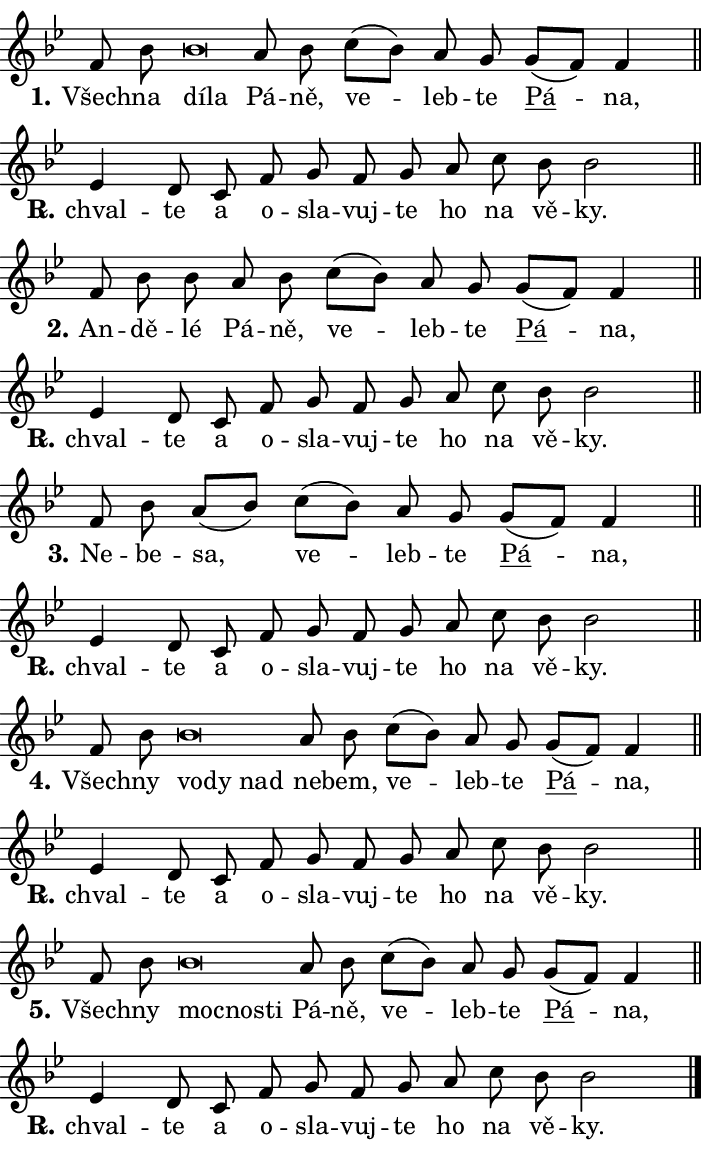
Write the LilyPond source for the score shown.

\version "2.24.0"
\header { tagline = "" }
\paper {
  indent = 0\cm
  top-margin = 0\cm
  right-margin = 0.13\cm % to fit lyric hyphens
  bottom-margin = 0\cm
  left-margin = 0\cm
  paper-width = 12\cm
  page-breaking = #ly:one-page-breaking
  system-system-spacing.basic-distance = #11
  score-system-spacing.basic-distance = #11
  ragged-last = ##f
}


%% Author: Thomas Morley
%% https://lists.gnu.org/archive/html/lilypond-user/2020-05/msg00002.html
#(define (line-position grob)
"Returns position of @var[grob} in current system:
   @code{'start}, if at first time-step
   @code{'end}, if at last time-step
   @code{'middle} otherwise
"
  (let* ((col (ly:item-get-column grob))
         (ln (ly:grob-object col 'left-neighbor))
         (rn (ly:grob-object col 'right-neighbor))
         (col-to-check-left (if (ly:grob? ln) ln col))
         (col-to-check-right (if (ly:grob? rn) rn col))
         (break-dir-left
           (and
             (ly:grob-property col-to-check-left 'non-musical #f)
             (ly:item-break-dir col-to-check-left)))
         (break-dir-right
           (and
             (ly:grob-property col-to-check-right 'non-musical #f)
             (ly:item-break-dir col-to-check-right))))
        (cond ((eqv? 1 break-dir-left) 'start)
              ((eqv? -1 break-dir-right) 'end)
              (else 'middle))))

#(define (tranparent-at-line-position vctor)
  (lambda (grob)
  "Relying on @code{line-position} select the relevant enry from @var{vctor}.
Used to determine transparency,"
    (case (line-position grob)
      ((end) (not (vector-ref vctor 0)))
      ((middle) (not (vector-ref vctor 1)))
      ((start) (not (vector-ref vctor 2))))))

noteHeadBreakVisibility =
#(define-music-function (break-visibility)(vector?)
"Makes @code{NoteHead}s transparent relying on @var{break-visibility}"
#{
  \override NoteHead.transparent =
    #(tranparent-at-line-position break-visibility)
#})

#(define delete-ledgers-for-transparent-note-heads
  (lambda (grob)
    "Reads whether a @code{NoteHead} is transparent.
If so this @code{NoteHead} is removed from @code{'note-heads} from
@var{grob}, which is supposed to be @code{LedgerLineSpanner}.
As a result ledgers are not printed for this @code{NoteHead}"
    (let* ((nhds-array (ly:grob-object grob 'note-heads))
           (nhds-list
             (if (ly:grob-array? nhds-array)
                 (ly:grob-array->list nhds-array)
                 '()))
           ;; Relies on the transparent-property being done before
           ;; Staff.LedgerLineSpanner.after-line-breaking is executed.
           ;; This is fragile ...
           (to-keep
             (remove
               (lambda (nhd)
                 (ly:grob-property nhd 'transparent #f))
               nhds-list)))
      ;; TODO find a better method to iterate over grob-arrays, similiar
      ;; to filter/remove etc for lists
      ;; For now rebuilt from scratch
      (set! (ly:grob-object grob 'note-heads)  '())
      (for-each
        (lambda (nhd)
          (ly:pointer-group-interface::add-grob grob 'note-heads nhd))
        to-keep))))

squashNotes = {
  \override NoteHead.X-extent = #'(-0.2 . 0.2)
  \override NoteHead.Y-extent = #'(-0.75 . 0)
  \override NoteHead.stencil =
    #(lambda (grob)
       (let ((pos (ly:grob-property grob 'staff-position)))
         (begin
           (if (< pos -7) (display "ERROR: Lower brevis then expected\n") (display ""))
           (if (<= pos -6) ly:text-interface::print ly:note-head::print))))
}
unSquashNotes = {
  \revert NoteHead.X-extent
  \revert NoteHead.Y-extent
  \revert NoteHead.stencil
}

hideNotes = \noteHeadBreakVisibility #begin-of-line-visible
unHideNotes = \noteHeadBreakVisibility #all-visible

% work-around for resetting accidentals
% https://lilypond.org/doc/v2.23/Documentation/notation/displaying-rhythms#unmetered-music
cadenzaMeasure = {
  \cadenzaOff
  \partial 1024 s1024
  \cadenzaOn
}

#(define-markup-command (accent layout props text) (markup?)
  "Underline accented syllable"
  (interpret-markup layout props
    #{\markup \override #'(offset . 4.3) \underline { #text }#}))

responsum = \markup \concat {
  "R" \hspace #-1.05 \path #0.1 #'((moveto 0 0.07) (lineto 0.9 0.8)) \hspace #0.05 "."
}

spaceSize = #0.6828661417322834 % exact space size for TeX Gyre Schola

\layout {
  \context {
    \Staff
    \remove "Time_signature_engraver"
    \override LedgerLineSpanner.after-line-breaking = #delete-ledgers-for-transparent-note-heads
  }
  \context {
    \Lyrics {
      \override LyricSpace.minimum-distance = \spaceSize
      \override LyricText.font-name = #"TeX Gyre Schola"
      \override LyricText.font-size = 1
      \override StanzaNumber.font-name = #"TeX Gyre Schola Bold"
      \override StanzaNumber.font-size = 1
    }
  }
  \context {
    \Score 
    \override NoteHead.text =
      #(lambda (grob) 
        (let ((pos (ly:grob-property grob 'staff-position)))
          #{\markup {
            \combine
              \halign #-0.55 \raise #(if (= pos -6) 0 0.5) \override #'(thickness . 2) \draw-line #'(3.2 . 0)
              \musicglyph "noteheads.sM1"
          }#}))
  }
}

% magnetic-lyrics.ily
%
%   written by
%     Jean Abou Samra <jean@abou-samra.fr>
%     Werner Lemberg <wl@gnu.org>
%
%   adapted by
%     Jiri Hon <jiri.hon@gmail.com>
%
% Version 2022-Apr-15

% https://www.mail-archive.com/lilypond-user@gnu.org/msg149350.html

#(define (Left_hyphen_pointer_engraver context)
   "Collect syllable-hyphen-syllable occurrences in lyrics and store
them in properties.  This engraver only looks to the left.  For
example, if the lyrics input is @code{foo -- bar}, it does the
following.

@itemize @bullet
@item
Set the @code{text} property of the @code{LyricHyphen} grob between
@q{foo} and @q{bar} to @code{foo}.

@item
Set the @code{left-hyphen} property of the @code{LyricText} grob with
text @q{foo} to the @code{LyricHyphen} grob between @q{foo} and
@q{bar}.
@end itemize

Use this auxiliary engraver in combination with the
@code{lyric-@/text::@/apply-@/magnetic-@/offset!} hook."
   (let ((hyphen #f)
         (text #f))
     (make-engraver
      (acknowledgers
       ((lyric-syllable-interface engraver grob source-engraver)
        (set! text grob)))
      (end-acknowledgers
       ((lyric-hyphen-interface engraver grob source-engraver)
        ;(when (not (grob::has-interface grob 'lyric-space-interface))
          (set! hyphen grob)));)
      ((stop-translation-timestep engraver)
       (when (and text hyphen)
         (ly:grob-set-object! text 'left-hyphen hyphen))
       (set! text #f)
       (set! hyphen #f)))))

#(define (lyric-text::apply-magnetic-offset! grob)
   "If the space between two syllables is less than the value in
property @code{LyricText@/.details@/.squash-threshold}, move the right
syllable to the left so that it gets concatenated with the left
syllable.

Use this function as a hook for
@code{LyricText@/.after-@/line-@/breaking} if the
@code{Left_@/hyphen_@/pointer_@/engraver} is active."
   (let ((hyphen (ly:grob-object grob 'left-hyphen #f)))
     (when hyphen
       (let ((left-text (ly:spanner-bound hyphen LEFT)))
         (when (grob::has-interface left-text 'lyric-syllable-interface)
           (let* ((common (ly:grob-common-refpoint grob left-text X))
                  (this-x-ext (ly:grob-extent grob common X))
                  (left-x-ext
                   (begin
                     ;; Trigger magnetism for left-text.
                     (ly:grob-property left-text 'after-line-breaking)
                     (ly:grob-extent left-text common X)))
                  ;; `delta` is the gap width between two syllables.
                  (delta (- (interval-start this-x-ext)
                            (interval-end left-x-ext)))
                  (details (ly:grob-property grob 'details))
                  (threshold (assoc-get 'squash-threshold details 0.2)))
             (when (< delta threshold)
               (let* (;; We have to manipulate the input text so that
                      ;; ligatures crossing syllable boundaries are not
                      ;; disabled.  For languages based on the Latin
                      ;; script this is essentially a beautification.
                      ;; However, for non-Western scripts it can be a
                      ;; necessity.
                      (lt (ly:grob-property left-text 'text))
                      (rt (ly:grob-property grob 'text))
                      (is-space (grob::has-interface hyphen 'lyric-space-interface))
                      (space (if is-space " " ""))
                      (extra-delta (if is-space spaceSize 0))
                      ;; Append new syllable.
                      (ltrt-space (if (and (string? lt) (string? rt))
                                (string-append lt space rt)
                                (make-concat-markup (list lt space rt))))
                      ;; Right-align `ltrt` to the right side.
                      (ltrt-space-markup (grob-interpret-markup
                               grob
                               (make-translate-markup
                                (cons (interval-length this-x-ext) 0)
                                (make-right-align-markup ltrt-space)))))
                 (begin
                   ;; Don't print `left-text`.
                   (ly:grob-set-property! left-text 'stencil #f)
                   ;; Set text and stencil (which holds all collected
                   ;; syllables so far) and shift it to the left.
                   (ly:grob-set-property! grob 'text ltrt-space)
                   (ly:grob-set-property! grob 'stencil ltrt-space-markup)
                   (ly:grob-translate-axis! grob (- (- delta extra-delta)) X))))))))))


#(define (lyric-hyphen::displace-bounds-first grob)
   ;; Make very sure this callback isn't triggered too early.
   (let ((left (ly:spanner-bound grob LEFT))
         (right (ly:spanner-bound grob RIGHT)))
     (ly:grob-property left 'after-line-breaking)
     (ly:grob-property right 'after-line-breaking)
     (ly:lyric-hyphen::print grob)))

squashThreshold = #0.4

\layout {
  \context {
    \Lyrics
    \consists #Left_hyphen_pointer_engraver
    \override LyricText.after-line-breaking =
      #lyric-text::apply-magnetic-offset!
    \override LyricHyphen.stencil = #lyric-hyphen::displace-bounds-first
    \override LyricText.details.squash-threshold = \squashThreshold
    \override LyricHyphen.minimum-distance = 0
    \override LyricHyphen.minimum-length = \squashThreshold
  }
}

squashText = \override LyricText.details.squash-threshold = 9999
unSquashText = \override LyricText.details.squash-threshold = \squashThreshold

leftText = \override LyricText.self-alignment-X = #LEFT
unLeftText = \revert LyricText.self-alignment-X

starOffset = #(lambda (grob) 
                (let ((x_offset (ly:self-alignment-interface::aligned-on-x-parent grob)))
                  (if (= x_offset 0) 0 (+ x_offset 1.2))))

star = #(define-music-function (syllable)(string?)
"Append star separator at the end of a syllable"
#{
  \once \override LyricText.X-offset = #starOffset
  \lyricmode { \markup {
    #syllable
    \override #'((font-name . "TeX Gyre Schola Bold")) \hspace #0.2 \lower #0.65 \larger "*"
  } }
#})

starAccent = #(define-music-function (syllable)(string?)
"Append star separator at the end of a syllable and make accent"
#{
  \once \override LyricText.X-offset = #starOffset
  \lyricmode { \markup {
    \accent #syllable
    \override #'((font-name . "TeX Gyre Schola Bold")) \hspace #0.2 \lower #0.65 \larger "*"
  } }
#})

breath = #(define-music-function (syllable)(string?)
"Append breathing indicator at the end of a syllable"
#{
  \lyricmode { \markup { #syllable "+" } }
#})

optionalBreath = #(define-music-function (syllable)(string?)
"Append optional breathing indicator at the end of a syllable"
#{
  \lyricmode { \markup { #syllable "(+)" } }
#})


\score {
    <<
        \new Voice = "melody" { \cadenzaOn \key bes \major \relative { f'8 bes \bar "" \squashNotes bes\breve*1/16 \hideNotes \breve*1/16 \bar "" \unHideNotes \unSquashNotes a8 bes \bar "" c[( bes)] \bar "" a g \bar "" \bar "" g[( f)] f4 \cadenzaMeasure \bar "||" \break } }
        \new Lyrics \lyricsto "melody" { \lyricmode { \set stanza = "1."
Všech -- na \leftText dí -- \squashText la \unLeftText \unSquashText Pá -- ně, ve -- leb -- te \markup \accent Pá -- na, } }
    >>
    \layout {}
}

\score {
    <<
        \new Voice = "melody" { \cadenzaOn \key bes \major \relative { es'4 d8 c \bar "" f g f \bar "" g a \bar "" c bes bes2 \cadenzaMeasure \bar "||" \break } }
        \new Lyrics \lyricsto "melody" { \lyricmode { \set stanza = \responsum
chval -- te a o -- sla -- vuj -- te ho na vě -- ky. } }
    >>
    \layout {}
}

\score {
    <<
        \new Voice = "melody" { \cadenzaOn \key bes \major \relative { f'8 bes \bar "" bes a8 bes \bar "" c[( bes)] \bar "" a g \bar "" \bar "" g[( f)] f4 \cadenzaMeasure \bar "||" \break } }
        \new Lyrics \lyricsto "melody" { \lyricmode { \set stanza = "2."
An -- dě -- lé Pá -- ně, ve -- leb -- te \markup \accent Pá -- na, } }
    >>
    \layout {}
}

\score {
    <<
        \new Voice = "melody" { \cadenzaOn \key bes \major \relative { es'4 d8 c \bar "" f g f \bar "" g a \bar "" c bes bes2 \cadenzaMeasure \bar "||" \break } }
        \new Lyrics \lyricsto "melody" { \lyricmode { \set stanza = \responsum
chval -- te a o -- sla -- vuj -- te ho na vě -- ky. } }
    >>
    \layout {}
}

\score {
    <<
        \new Voice = "melody" { \cadenzaOn \key bes \major \relative { f'8 bes8 a8[( bes)] \bar "" c[( bes)] \bar "" a g \bar "" \bar "" g[( f)] f4 \cadenzaMeasure \bar "||" \break } }
        \new Lyrics \lyricsto "melody" { \lyricmode { \set stanza = "3."
Ne -- be -- sa, ve -- leb -- te \markup \accent Pá -- na, } }
    >>
    \layout {}
}

\score {
    <<
        \new Voice = "melody" { \cadenzaOn \key bes \major \relative { es'4 d8 c \bar "" f g f \bar "" g a \bar "" c bes bes2 \cadenzaMeasure \bar "||" \break } }
        \new Lyrics \lyricsto "melody" { \lyricmode { \set stanza = \responsum
chval -- te a o -- sla -- vuj -- te ho na vě -- ky. } }
    >>
    \layout {}
}

\score {
    <<
        \new Voice = "melody" { \cadenzaOn \key bes \major \relative { f'8 bes \bar "" \squashNotes bes\breve*1/16 \hideNotes \breve*1/16 \breve*1/16 \bar "" \unHideNotes \unSquashNotes a8 bes \bar "" c[( bes)] \bar "" a g \bar "" \bar "" g[( f)] f4 \cadenzaMeasure \bar "||" \break } }
        \new Lyrics \lyricsto "melody" { \lyricmode { \set stanza = "4."
Všech -- ny \leftText vo -- \squashText dy nad \unLeftText \unSquashText ne -- bem, ve -- leb -- te \markup \accent Pá -- na, } }
    >>
    \layout {}
}

\score {
    <<
        \new Voice = "melody" { \cadenzaOn \key bes \major \relative { es'4 d8 c \bar "" f g f \bar "" g a \bar "" c bes bes2 \cadenzaMeasure \bar "||" \break } }
        \new Lyrics \lyricsto "melody" { \lyricmode { \set stanza = \responsum
chval -- te a o -- sla -- vuj -- te ho na vě -- ky. } }
    >>
    \layout {}
}

\score {
    <<
        \new Voice = "melody" { \cadenzaOn \key bes \major \relative { f'8 bes \bar "" \squashNotes bes\breve*1/16 \hideNotes \breve*1/16 \breve*1/16 \bar "" \unHideNotes \unSquashNotes a8 bes \bar "" c[( bes)] \bar "" a g \bar "" \bar "" g[( f)] f4 \cadenzaMeasure \bar "||" \break } }
        \new Lyrics \lyricsto "melody" { \lyricmode { \set stanza = "5."
Všech -- ny \leftText moc -- \squashText no -- sti \unLeftText \unSquashText Pá -- ně, ve -- leb -- te \markup \accent Pá -- na, } }
    >>
    \layout {}
}

\score {
    <<
        \new Voice = "melody" { \cadenzaOn \key bes \major \relative { es'4 d8 c \bar "" f g f \bar "" g a \bar "" c bes bes2 \cadenzaMeasure \bar "||" \break } \bar "|." }
        \new Lyrics \lyricsto "melody" { \lyricmode { \set stanza = \responsum
chval -- te a o -- sla -- vuj -- te ho na vě -- ky. } }
    >>
    \layout {}
}
